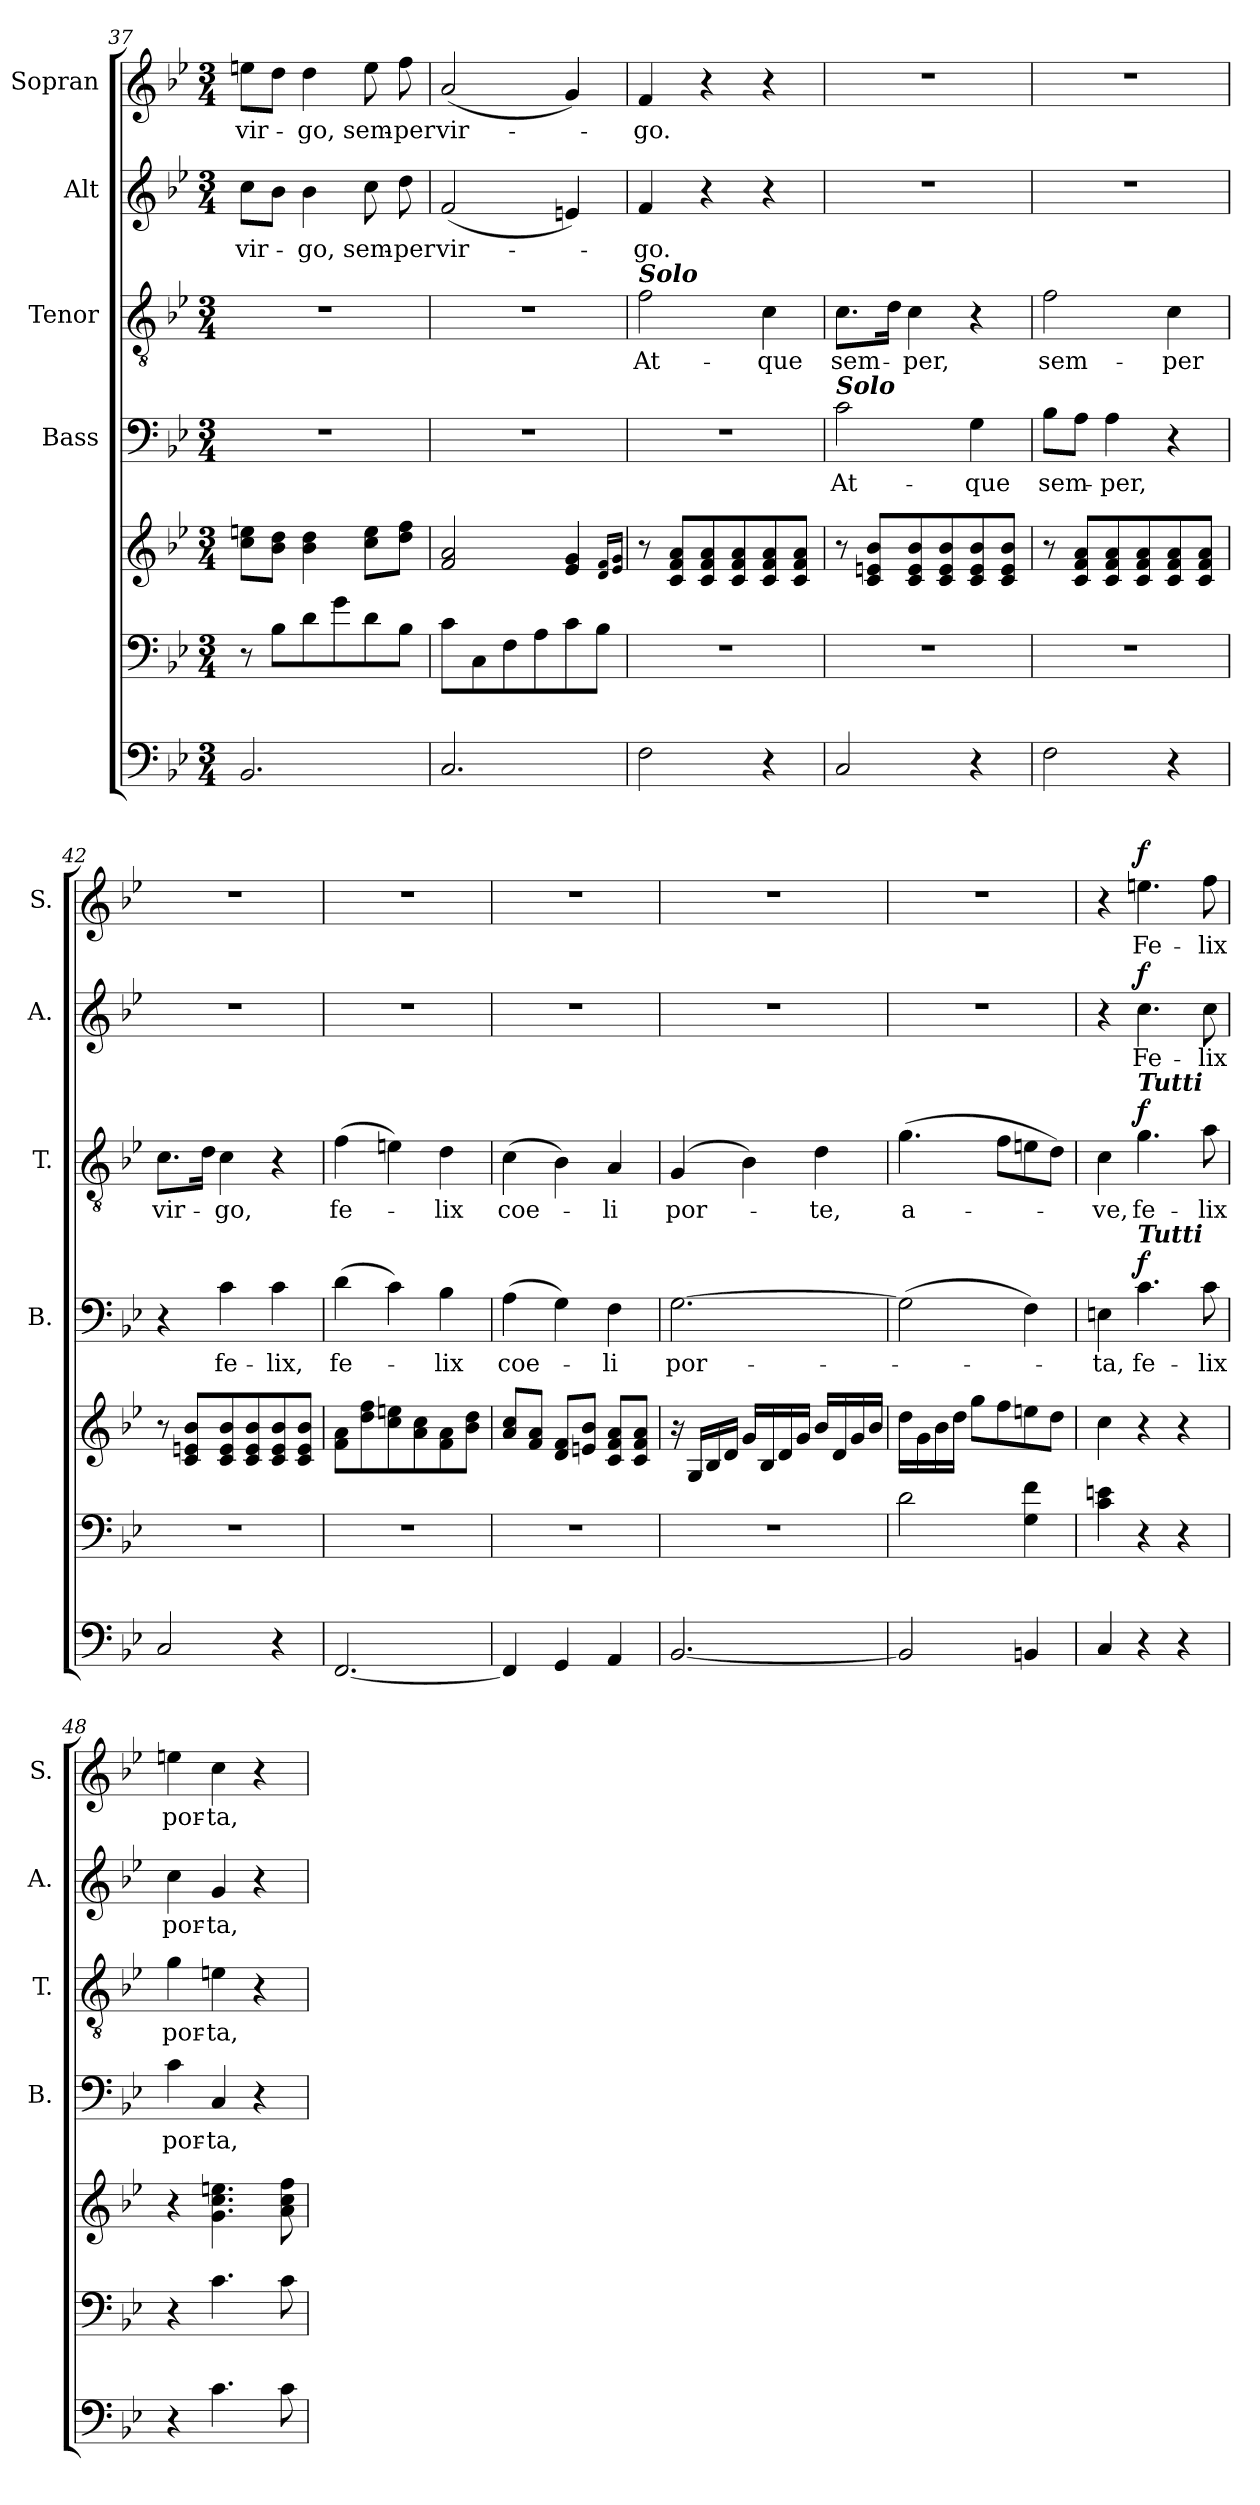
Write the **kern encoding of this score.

**kern	**kern	**kern	**kern	**text	**dynam	**kern	**text	**dynam	**kern	**text	**dynam	**kern	**text	**dynam
*part6	*part5	*part5	*part4	*part4	*part4	*part3	*part3	*part3	*part2	*part2	*part2	*part1	*part1	*part1
*staff7	*staff6	*staff5	*staff4	*staff4	*staff4	*staff3	*staff3	*staff3	*staff2	*staff2	*staff2	*staff1	*staff1	*staff1
*	*	*	*I"Bass	*	*	*I"Tenor	*	*	*I"Alt	*	*	*I"Sopran	*	*
*	*	*	*I'B.	*	*	*I'T.	*	*	*I'A.	*	*	*I'S.	*	*
!!LO:PB:g=z
*clefF4	*clefF4	*clefG2	*clefF4	*	*	*clefGv2	*	*	*clefG2	*	*	*clefG2	*	*
*k[b-e-]	*k[b-e-]	*k[b-e-]	*k[b-e-]	*	*	*k[b-e-]	*	*	*k[b-e-]	*	*	*k[b-e-]	*	*
*B-:	*B-:	*B-:	*B-:	*	*	*B-:	*	*	*B-:	*	*	*B-:	*	*
*M3/4	*M3/4	*M3/4	*M3/4	*	*	*M3/4	*	*	*M3/4	*	*	*M3/4	*	*
=37	=37	=37	=37	=37	=37	=37	=37	=37	=37	=37	=37	=37	=37	=37
!	!	!	!	!	!	!	!	!	!	!LO:LY:b	!	!	!LO:LY:b	!
2.BB-/	8r	8cc\ 8een\L	2.r	.	.	2.r	.	.	8cc\L	vir-	.	8een\L	vir-	.
.	8B-\L	8b-\ 8dd\J	.	.	.	.	.	.	8b-\J	.	.	8dd\J	.	.
!	!	!	!	!	!	!	!	!	!	!LO:LY:b	!	!	!LO:LY:b	!
.	8d\	4b-\ 4dd\	.	.	.	.	.	.	4b-\	-go,	.	4dd\	-go,	.
.	8g\	.	.	.	.	.	.	.	.	.	.	.	.	.
!	!	!	!	!	!	!	!	!	!	!LO:LY:b	!	!	!LO:LY:b	!
.	8d\	8cc\ 8ee\L	.	.	.	.	.	.	8cc\	sem-	.	8ee\	sem-	.
!	!	!	!	!	!	!	!	!	!	!LO:LY:b	!	!	!LO:LY:b	!
.	8B-\J	8dd\ 8ff\J	.	.	.	.	.	.	8dd\	-per	.	8ff\	-per	.
=38	=38	=38	=38	=38	=38	=38	=38	=38	=38	=38	=38	=38	=38	=38
!	!	!	!	!	!	!	!	!	!	!LO:LY:b	!	!	!LO:LY:b	!
2.C/	8c\L	2f/ 2a/	2.r	.	.	2.r	.	.	(<2f/	vir-	.	(<2a/	vir-	.
.	8C\	.	.	.	.	.	.	.	.	.	.	.	.	.
.	8F\	.	.	.	.	.	.	.	.	.	.	.	.	.
.	8A\	.	.	.	.	.	.	.	.	.	.	.	.	.
.	8c\	4e-/ 4g/	.	.	.	.	.	.	4en/)	.	.	4g/)	.	.
.	8B-\J	.	.	.	.	.	.	.	.	.	.	.	.	.
.	.	16qd/ 16qf/LL	.	.	.	.	.	.	.	.	.	.	.	.
.	.	16qe-/ 16qg/JJ	.	.	.	.	.	.	.	.	.	.	.	.
=39	=39	=39	=39	=39	=39	=39	=39	=39	=39	=39	=39	=39	=39	=39
!	!	!	!	!	!	!LO:TX:a:Bi:t=Solo	!	!	!	!	!	!	!	!
!	!	!	!	!	!	!	!LO:LY:b	!	!	!LO:LY:b	!	!	!LO:LY:b	!
2F\	2.r	8r	2.r	.	.	2f\	At-	.	4f/	-go.	.	4f/	-go.	.
.	.	8c/ 8f/ 8a/L	.	.	.	.	.	.	.	.	.	.	.	.
.	.	8c/ 8f/ 8a/	.	.	.	.	.	.	4r	.	.	4r	.	.
.	.	8c/ 8f/ 8a/	.	.	.	.	.	.	.	.	.	.	.	.
!	!	!	!	!	!	!	!LO:LY:b	!	!	!	!	!	!	!
4r	.	8c/ 8f/ 8a/	.	.	.	4c\	-que	.	4r	.	.	4r	.	.
.	.	8c/ 8f/ 8a/J	.	.	.	.	.	.	.	.	.	.	.	.
=40	=40	=40	=40	=40	=40	=40	=40	=40	=40	=40	=40	=40	=40	=40
!	!	!	!LO:TX:a:Bi:t=Solo	!	!	!	!	!	!	!	!	!	!	!
!	!	!	!	!LO:LY:b	!	!	!LO:LY:b	!	!	!	!	!	!	!
2C/	2.r	8r	2c\	At-	.	8.c\L	sem-	.	2.r	.	.	2.r	.	.
.	.	8c/ 8en/ 8b-/L	.	.	.	.	.	.	.	.	.	.	.	.
.	.	.	.	.	.	16d\Jk	.	.	.	.	.	.	.	.
!	!	!	!	!	!	!	!LO:LY:b	!	!	!	!	!	!	!
.	.	8c/ 8e/ 8b-/	.	.	.	4c\	-per,	.	.	.	.	.	.	.
.	.	8c/ 8e/ 8b-/	.	.	.	.	.	.	.	.	.	.	.	.
!	!	!	!	!LO:LY:b	!	!	!	!	!	!	!	!	!	!
4r	.	8c/ 8e/ 8b-/	4G\	-que	.	4r	.	.	.	.	.	.	.	.
.	.	8c/ 8e/ 8b-/J	.	.	.	.	.	.	.	.	.	.	.	.
=41	=41	=41	=41	=41	=41	=41	=41	=41	=41	=41	=41	=41	=41	=41
!	!	!	!	!LO:LY:b	!	!	!LO:LY:b	!	!	!	!	!	!	!
2F\	2.r	8r	8B-\L	sem-	.	2f\	sem-	.	2.r	.	.	2.r	.	.
.	.	8c/ 8f/ 8a/L	8A\J	.	.	.	.	.	.	.	.	.	.	.
!	!	!	!	!LO:LY:b	!	!	!	!	!	!	!	!	!	!
.	.	8c/ 8f/ 8a/	4A\	-per,	.	.	.	.	.	.	.	.	.	.
.	.	8c/ 8f/ 8a/	.	.	.	.	.	.	.	.	.	.	.	.
!	!	!	!	!	!	!	!LO:LY:b	!	!	!	!	!	!	!
4r	.	8c/ 8f/ 8a/	4r	.	.	4c\	-per	.	.	.	.	.	.	.
.	.	8c/ 8f/ 8a/J	.	.	.	.	.	.	.	.	.	.	.	.
=42	=42	=42	=42	=42	=42	=42	=42	=42	=42	=42	=42	=42	=42	=42
!	!	!	!	!	!	!	!LO:LY:b	!	!	!	!	!	!	!
2C/	2.r	8r	4r	.	.	8.c\L	vir-	.	2.r	.	.	2.r	.	.
.	.	8c/ 8en/ 8b-/L	.	.	.	.	.	.	.	.	.	.	.	.
.	.	.	.	.	.	16d\Jk	.	.	.	.	.	.	.	.
!	!	!	!	!LO:LY:b	!	!	!LO:LY:b	!	!	!	!	!	!	!
.	.	8c/ 8e/ 8b-/	4c\	fe-	.	4c\	-go,	.	.	.	.	.	.	.
.	.	8c/ 8e/ 8b-/	.	.	.	.	.	.	.	.	.	.	.	.
!	!	!	!	!LO:LY:b	!	!	!	!	!	!	!	!	!	!
4r	.	8c/ 8e/ 8b-/	4c\	-lix,	.	4r	.	.	.	.	.	.	.	.
.	.	8c/ 8e/ 8b-/J	.	.	.	.	.	.	.	.	.	.	.	.
!!LO:LB:g=z
=43	=43	=43	=43	=43	=43	=43	=43	=43	=43	=43	=43	=43	=43	=43
!	!	!	!	!LO:LY:b	!	!	!LO:LY:b	!	!	!	!	!	!	!
[2.FF/	2.r	8f\ 8a\L	(>4d\	fe-	.	(>4f\	fe-	.	2.r	.	.	2.r	.	.
.	.	8dd\ 8ff\	.	.	.	.	.	.	.	.	.	.	.	.
.	.	8cc\ 8een\	4c\)	.	.	4en\)	.	.	.	.	.	.	.	.
.	.	8a\ 8cc\	.	.	.	.	.	.	.	.	.	.	.	.
!	!	!	!	!LO:LY:b	!	!	!LO:LY:b	!	!	!	!	!	!	!
.	.	8f\ 8a\	4B-\	-lix	.	4d\	-lix	.	.	.	.	.	.	.
.	.	8b-\ 8dd\J	.	.	.	.	.	.	.	.	.	.	.	.
=44	=44	=44	=44	=44	=44	=44	=44	=44	=44	=44	=44	=44	=44	=44
!	!	!	!	!LO:LY:b	!	!	!LO:LY:b	!	!	!	!	!	!	!
4FF/]	2.r	8a/ 8cc/L	(>4A\	coe-	.	(>4c\	coe-	.	2.r	.	.	2.r	.	.
.	.	8f/ 8a/J	.	.	.	.	.	.	.	.	.	.	.	.
4GG/	.	8d/ 8f/L	4G\)	.	.	4B-\)	.	.	.	.	.	.	.	.
.	.	8en/ 8b-/J	.	.	.	.	.	.	.	.	.	.	.	.
!	!	!	!	!LO:LY:b	!	!	!LO:LY:b	!	!	!	!	!	!	!
4AA/	.	8c/ 8f/ 8a/L	4F\	-li	.	4A/	-li	.	.	.	.	.	.	.
.	.	8c/ 8f/ 8a/J	.	.	.	.	.	.	.	.	.	.	.	.
=45	=45	=45	=45	=45	=45	=45	=45	=45	=45	=45	=45	=45	=45	=45
!	!	!	!	!LO:LY:b	!	!	!LO:LY:b	!	!	!	!	!	!	!
[2.BB-/	2.r	16r	[2.G\	por-	.	(4G/	por-	.	2.r	.	.	2.r	.	.
.	.	16G/LL	.	.	.	.	.	.	.	.	.	.	.	.
.	.	16B-/	.	.	.	.	.	.	.	.	.	.	.	.
.	.	16d/JJ	.	.	.	.	.	.	.	.	.	.	.	.
.	.	16g/LL	.	.	.	4B-\)	.	.	.	.	.	.	.	.
.	.	16B-/	.	.	.	.	.	.	.	.	.	.	.	.
.	.	16d/	.	.	.	.	.	.	.	.	.	.	.	.
.	.	16g/JJ	.	.	.	.	.	.	.	.	.	.	.	.
!	!	!	!	!	!	!	!LO:LY:b	!	!	!	!	!	!	!
.	.	16b-/LL	.	.	.	4d\	-te,	.	.	.	.	.	.	.
.	.	16d/	.	.	.	.	.	.	.	.	.	.	.	.
.	.	16g/	.	.	.	.	.	.	.	.	.	.	.	.
.	.	16b-/JJ	.	.	.	.	.	.	.	.	.	.	.	.
=46	=46	=46	=46	=46	=46	=46	=46	=46	=46	=46	=46	=46	=46	=46
!	!	!	!	!	!	!	!LO:LY:b	!	!	!	!	!	!	!
2BB-/]	2d\	16dd\LL	(>2G\]	.	.	(>4.g\	a-	.	2.r	.	.	2.r	.	.
.	.	16g\	.	.	.	.	.	.	.	.	.	.	.	.
.	.	16b-\	.	.	.	.	.	.	.	.	.	.	.	.
.	.	16dd\JJ	.	.	.	.	.	.	.	.	.	.	.	.
.	.	8gg\L	.	.	.	.	.	.	.	.	.	.	.	.
.	.	8ff\	.	.	.	8f\L	.	.	.	.	.	.	.	.
4BBn/	4G\ 4f\	8een\	4F\)	.	.	8en\	.	.	.	.	.	.	.	.
.	.	8dd\J	.	.	.	8d\J)	.	.	.	.	.	.	.	.
=47	=47	=47	=47	=47	=47	=47	=47	=47	=47	=47	=47	=47	=47	=47
!	!	!	!	!LO:LY:b	!	!	!LO:LY:b	!	!	!	!	!	!	!
4C/	4c\ 4en\	4cc\	4En\	-ta,	.	4c\	-ve,	.	4r	.	.	4r	.	.
!	!	!	!	!	!	!LO:TX:a:Bi:t=Tutti	!	!	!	!	!	!	!	!
!	!	!	!LO:TX:a:Bi:t=Tutti	!	!	!	!	!	!	!	!	!	!	!
!	!	!	!	!LO:LY:b	!LO:DY:a	!	!LO:LY:b	!LO:DY:a	!	!LO:LY:b	!LO:DY:a	!	!LO:LY:b	!LO:DY:a
4r	4r	4r	4.c\	fe-	f	4.g\	fe-	f	4.cc\	Fe-	f	4.een\	Fe-	f
4r	4r	4r	.	.	.	.	.	.	.	.	.	.	.	.
!	!	!	!	!LO:LY:b	!	!	!LO:LY:b	!	!	!LO:LY:b	!	!	!LO:LY:b	!
.	.	.	8c\	-lix	.	8a\	-lix	.	8cc\	-lix	.	8ff\	-lix	.
=48	=48	=48	=48	=48	=48	=48	=48	=48	=48	=48	=48	=48	=48	=48
!	!	!	!	!LO:LY:b	!	!	!LO:LY:b	!	!	!LO:LY:b	!	!	!LO:LY:b	!
4r	4r	4r	4c\	por-	.	4g\	por-	.	4cc\	por-	.	4een\	por-	.
!	!	!	!	!LO:LY:b	!	!	!LO:LY:b	!	!	!LO:LY:b	!	!	!LO:LY:b	!
4.c\	4.c\	4.g\ 4.cc\ 4.een\	4C/	-ta,	.	4en\	-ta,	.	4g/	-ta,	.	4cc\	-ta,	.
.	.	.	4r	.	.	4r	.	.	4r	.	.	4r	.	.
8c\	8c\	8a\ 8cc\ 8ff\	.	.	.	.	.	.	.	.	.	.	.	.
=	=	=	=	=	=	=	=	=	=	=	=	=	=	=
*-	*-	*-	*-	*-	*-	*-	*-	*-	*-	*-	*-	*-	*-	*-
